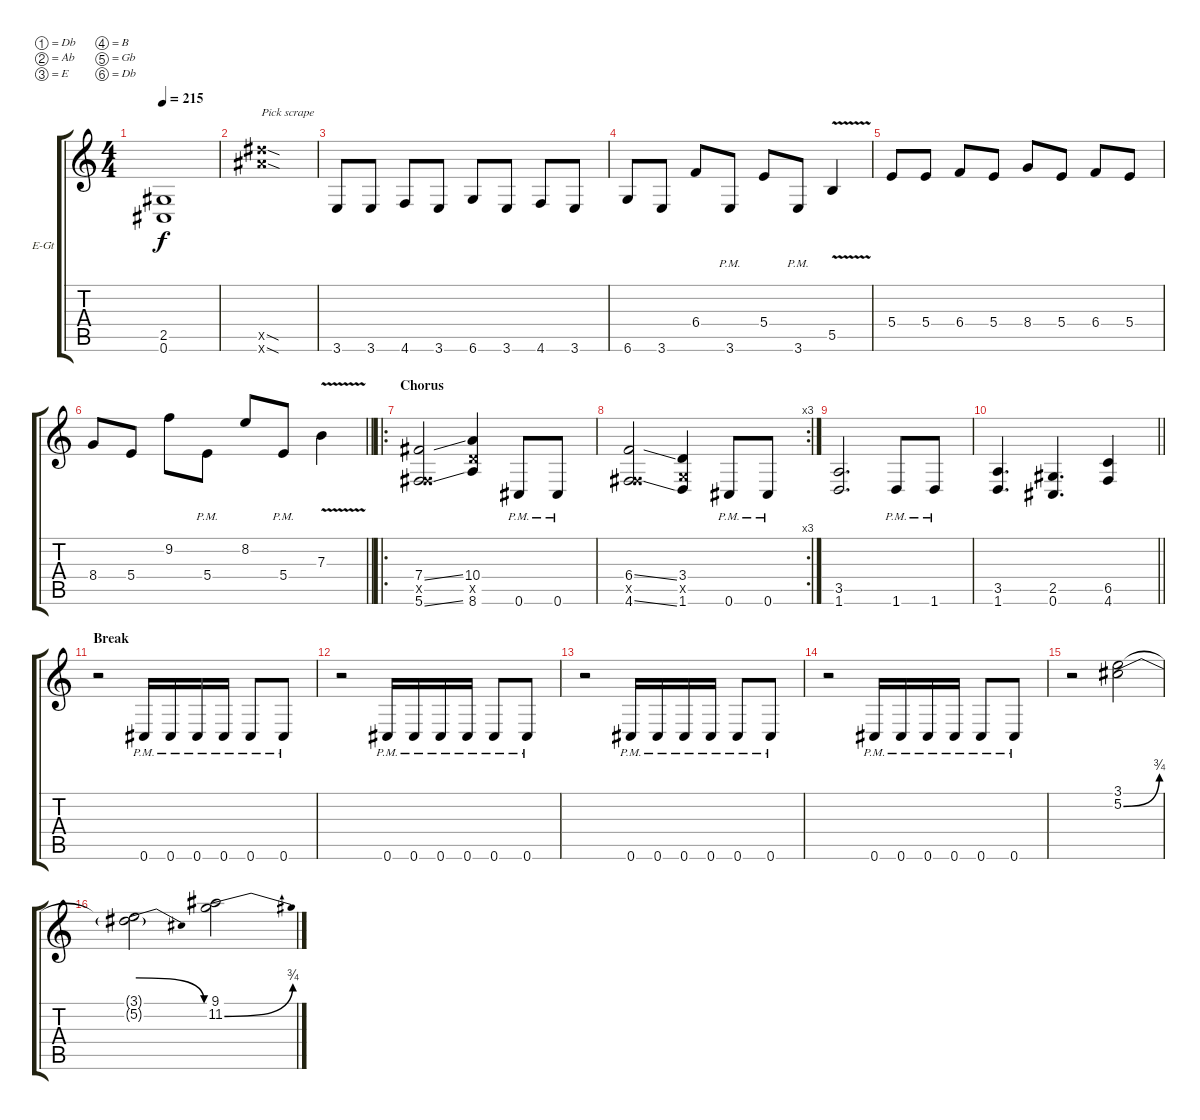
\bracketExtendMode groupsimilarinstruments
\firstSystemTrackNameOrientation horizontal
\otherSystemsTrackNameOrientation horizontal
\track ("Robb Flynn" "E-Gt") {instrument distortionguitar}
\staff {score tabs}
\tuning (Db4 Ab3 E3 B2 Gb2 Db2)
\ts (4 4)
\tempo 215
\clef g2
\ks c
(2.5 0.6).1{dy f} |
(21.5{sod x} 21.6{sod x}).1{txt "Pick scrape"} |
3.6.8 3.6.8 4.6.8 3.6.8 6.6.8 3.6.8 4.6.8 3.6.8 |
6.6.8 3.6.8 6.4.8 3.6{pm}.8 5.4.8 3.6{pm}.8 5.5{v}.4 |
5.4.8 5.4.8 6.4.8 5.4.8 8.4.8 5.4.8 6.4.8 5.4.8 |
\barLineRight lightlight
8.4.8 5.4.8 9.2.8 5.4{pm}.8 8.2.8 5.4{pm}.8 7.3{v}.4 |
\ro
\section ("" "Chorus")
(7.4{ss} 5.6{ss} 0.5{x}).2 (10.4 8.6 8.5{x}).4 0.6{pm}.8 0.6{pm}.8 |
\rc 3
(6.4{ss} 4.6{ss} 0.5{x}).2 (3.4 1.6 1.5{x}).4 0.6{pm}.8 0.6{pm}.8 |
(3.5 1.6).2{d} 1.6{pm}.8 1.6{pm}.8 |
\barLineRight lightlight
(3.5 1.6).4{d} (2.5 0.6).4{d} (6.5 4.6).4 |
\section ("" "Break")
r.2 0.6{pm}.16 0.6{pm}.16 0.6{pm}.16 0.6{pm}.16 0.6{pm}.8 0.6{pm}.8 |
r.2 0.6{pm}.16 0.6{pm}.16 0.6{pm}.16 0.6{pm}.16 0.6{pm}.8 0.6{pm}.8 |
r.2 0.6{pm}.16 0.6{pm}.16 0.6{pm}.16 0.6{pm}.16 0.6{pm}.8 0.6{pm}.8 |
r.2 0.6{pm}.16 0.6{pm}.16 0.6{pm}.16 0.6{pm}.16 0.6{pm}.8 0.6{pm}.8 |
r.2 (5.2{be (bend 0 0 45 3)} 3.1).2 |
(5.2{be (release 37.8 4 59.4 0) t} 3.1{t}).2 (11.2{be (bend 0 0 45 3)} 9.1).2
